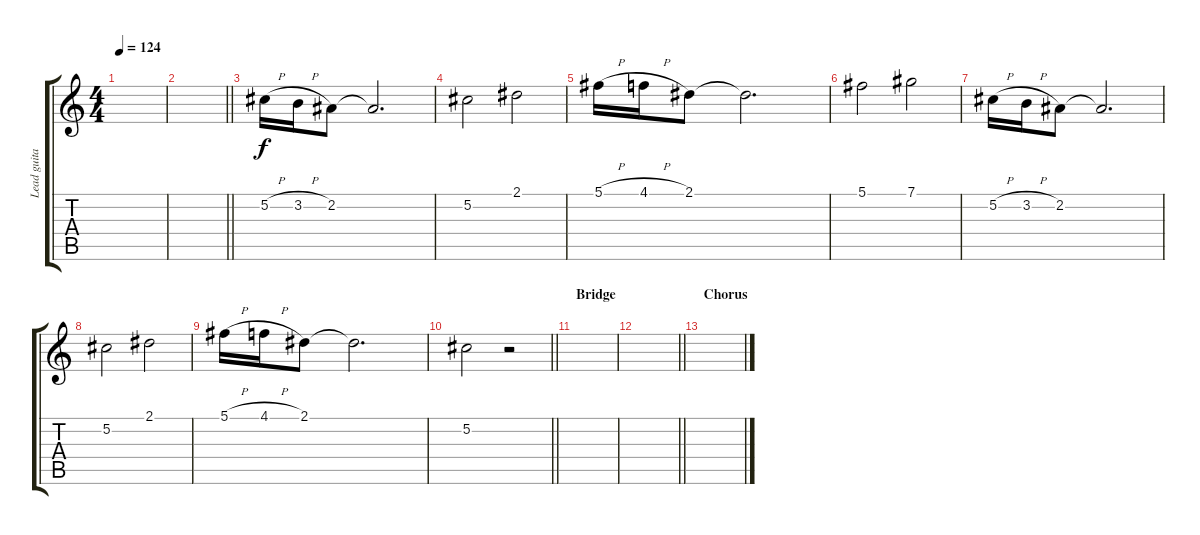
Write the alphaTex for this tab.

\track ("Lead guitar/Others" "Lead guita") {instrument distortionguitar}
\staff {score tabs}
\tuning (Db4 Ab3 E3 B2 Gb2 Db2) {hide}
\ts (4 4)
\tempo 124
\clef g2
\ks c
|
\barLineRight lightlight
|
5.2{h}.16{volume 10 balance 8} 3.2{h}.16 2.2.8 2.2{t}.2{d} |
5.2.2 2.1.2 |
5.1{h}.16 4.1{h}.16 2.1.8 2.1{t}.2{d} |
5.1.2 7.1.2 |
5.2{h}.16 3.2{h}.16 2.2.8 2.2{t}.2{d} |
5.2.2 2.1.2 |
5.1{h}.16 4.1{h}.16 2.1.8 2.1{t}.2{d} |
\barLineRight lightlight
5.2.2 r.2 |
\section ("" "Bridge")
|
\barLineRight lightlight
|
\section ("" "Chorus")
